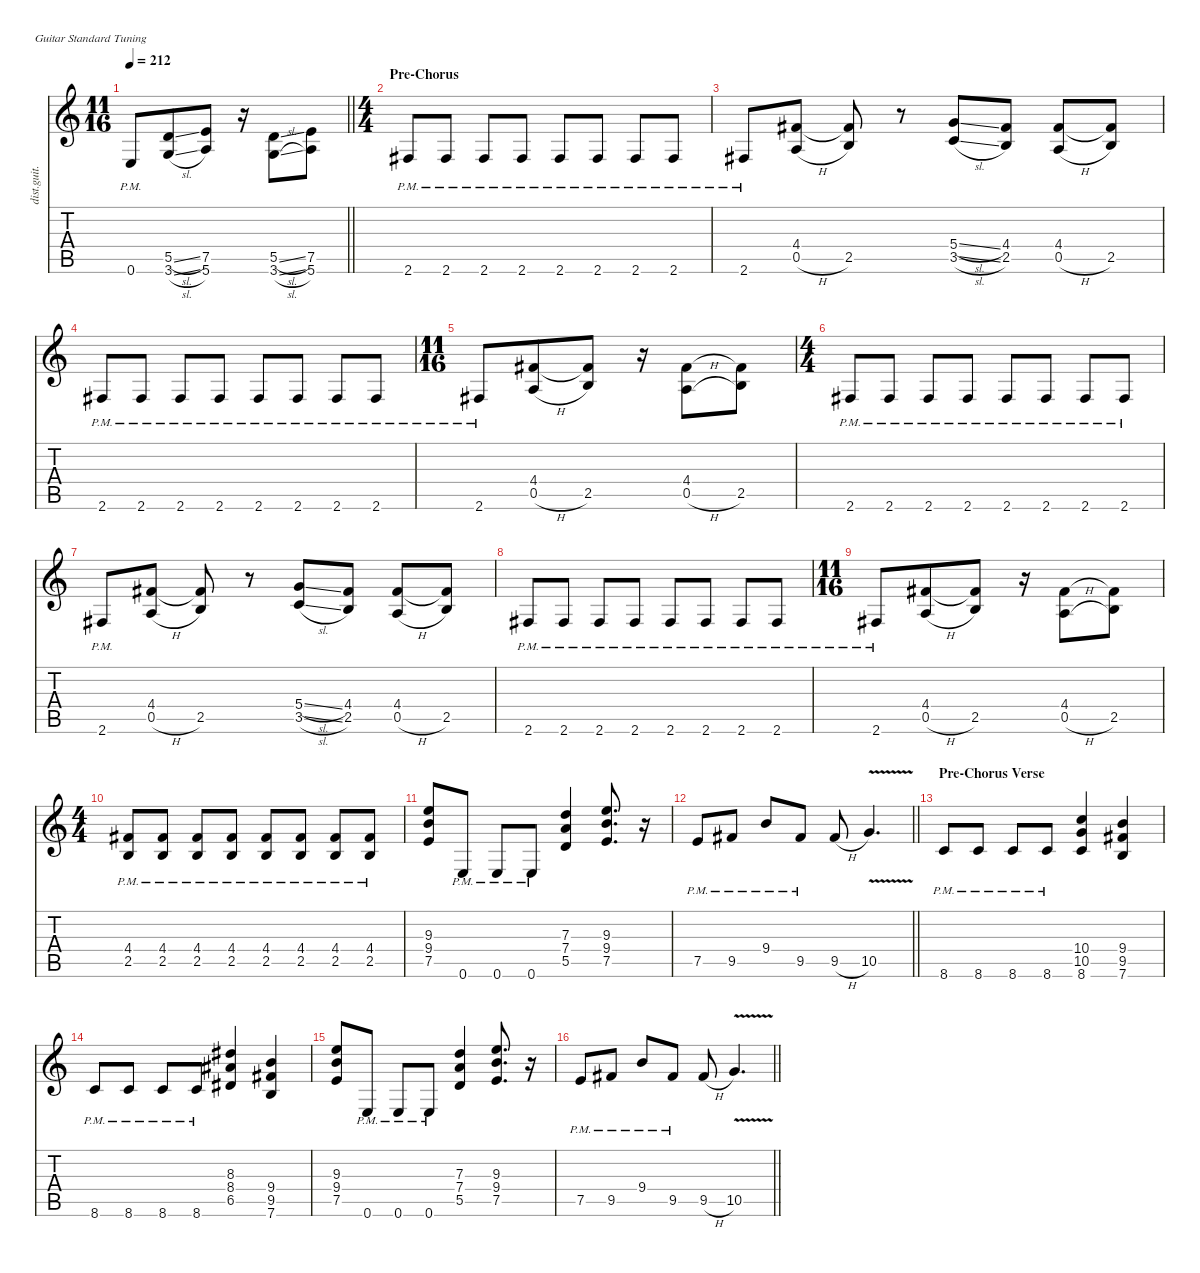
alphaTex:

\defaultSystemsLayout 4
\hideDynamics
\bracketExtendMode nobrackets
\track ("James Hetfield" "dist.guit.") {instrument distortionguitar}
\staff {score tabs}
\tuning (E4 B3 G3 D3 A2 E2)
\ts (11 16)
\beaming (8 3 2)
\tempo 212
\clef g2
\barLineRight lightlight
\ks c
0.6{pm}.8{dy fff beam Up} (5.5{sl} 3.6{sl}).8{beam Up} (7.5 5.6).8{beam Up} r.16{beam Down} (5.5{sl} 3.6{sl}).8{beam Up} (7.5 5.6).8{dy f beam Up} |
\ts (4 4)
\beaming (8 2 2 2 2)
\section ("" "Pre-Chorus")
2.6{pm acc #}.8{dy fff beam Up} 2.6{pm acc #}.8{beam Up} 2.6{pm acc #}.8{beam Up} 2.6{pm acc #}.8{beam Up} 2.6{pm acc #}.8{beam Up} 2.6{pm acc #}.8{beam Up} 2.6{pm acc #}.8{beam Up} 2.6{pm acc #}.8{beam Up} |
2.6{pm acc #}.8{beam Up} (4.4{acc #} 0.5{h}).8{beam Up} (4.4{t acc #} 2.5).8{dy f beam Up} r.8{beam Down} (5.4{sl} 3.5{sl}).8{beam Up} (4.4{acc #} 2.5).8{dy fff beam Up} (4.4{acc #} 0.5{h}).8{beam Up} (4.4{t acc #} 2.5).8{dy f beam Up} |
2.6{pm acc #}.8{dy fff beam Up} 2.6{pm acc #}.8{beam Up} 2.6{pm acc #}.8{beam Up} 2.6{pm acc #}.8{beam Up} 2.6{pm acc #}.8{beam Up} 2.6{pm acc #}.8{beam Up} 2.6{pm acc #}.8{beam Up} 2.6{pm acc #}.8{beam Up} |
\ts (11 16)
\beaming (8 3 2)
2.6{pm acc #}.8{beam Up} (4.4{acc #} 0.5{h}).8{beam Up} (4.4{t acc #} 2.5).8{dy f beam Up} r.16{beam Down} (4.4{acc #} 0.5{h}).8{dy fff beam Up} (4.4{t acc #} 2.5).8{dy f beam Up} |
\ts (4 4)
\beaming (8 2 2 2 2)
2.6{pm acc #}.8{dy fff beam Up} 2.6{pm acc #}.8{beam Up} 2.6{pm acc #}.8{beam Up} 2.6{pm acc #}.8{beam Up} 2.6{pm acc #}.8{beam Up} 2.6{pm acc #}.8{beam Up} 2.6{pm acc #}.8{beam Up} 2.6{pm acc #}.8{beam Up} |
2.6{pm acc #}.8{beam Up} (4.4{acc #} 0.5{h}).8{beam Up} (4.4{t acc #} 2.5).8{dy f beam Up} r.8{beam Down} (5.4{sl} 3.5{sl}).8{beam Up} (4.4{acc #} 2.5).8{dy fff beam Up} (4.4{acc #} 0.5{h}).8{beam Up} (4.4{t acc #} 2.5).8{dy f beam Up} |
2.6{pm acc #}.8{dy fff beam Up} 2.6{pm acc #}.8{beam Up} 2.6{pm acc #}.8{beam Up} 2.6{pm acc #}.8{beam Up} 2.6{pm acc #}.8{beam Up} 2.6{pm acc #}.8{beam Up} 2.6{pm acc #}.8{beam Up} 2.6{pm acc #}.8{beam Up} |
\ts (11 16)
\beaming (8 3 2)
2.6{pm acc #}.8{beam Up} (4.4{acc #} 0.5{h}).8{beam Up} (4.4{t acc #} 2.5).8{dy f beam Up} r.16{beam Down} (4.4{acc #} 0.5{h}).8{dy fff beam Up} (4.4{t acc #} 2.5).8{dy f beam Up} |
\ts (4 4)
\beaming (8 2 2 2 2)
(4.4{pm acc #} 2.5{pm}).8{beam Up} (4.4{pm acc #} 2.5{pm}).8{beam Up} (4.4{pm acc #} 2.5{pm}).8{beam Up} (4.4{pm acc #} 2.5{pm}).8{beam Up} (4.4{pm acc #} 2.5{pm}).8{beam Up} (4.4{pm acc #} 2.5{pm}).8{beam Up} (4.4{pm acc #} 2.5{pm}).8{beam Up} (4.4{pm acc #} 2.5{pm}).8{beam Up} |
(9.3 9.4 7.5).8{dy fff beam Up} 0.6{pm}.8{beam Up} 0.6{pm}.8{beam Up} 0.6{pm}.8{beam Up} (7.3 7.4 5.5).4{beam Up} (9.3 9.4 7.5).8{d beam Up} r.16{beam Down} |
\barLineRight lightlight
7.5{pm}.8{beam Up} 9.5{pm acc #}.8{beam Up} 9.4{pm}.8{beam Up} 9.5{pm acc #}.8{beam Up} 9.5{h acc #}.8{beam Up} 10.5{v}.4{d beam Up} |
\section ("" "Pre-Chorus Verse")
8.6{pm}.8{beam Up} 8.6{pm}.8{beam Up} 8.6{pm}.8{beam Up} 8.6{pm}.8{beam Up} (10.4 10.5 8.6).4{beam Up} (9.4 9.5{acc #} 7.6).4{beam Up} |
8.6{pm}.8{beam Up} 8.6{pm}.8{beam Up} 8.6{pm}.8{beam Up} 8.6{pm}.8{beam Up} (8.3{acc #} 8.4{acc #} 6.5{acc #}).4{beam Up} (9.4 9.5{acc #} 7.6).4{beam Up} |
(9.3 9.4 7.5).8{beam Up} 0.6{pm}.8{beam Up} 0.6{pm}.8{beam Up} 0.6{pm}.8{beam Up} (7.3 7.4 5.5).4{beam Up} (9.3 9.4 7.5).8{d beam Up} r.16{beam Down} |
\barLineRight lightlight
7.5{pm}.8{beam Up} 9.5{pm acc #}.8{beam Up} 9.4{pm}.8{beam Up} 9.5{pm acc #}.8{beam Up} 9.5{h acc #}.8{beam Up} 10.5{v}.4{d beam Up}
